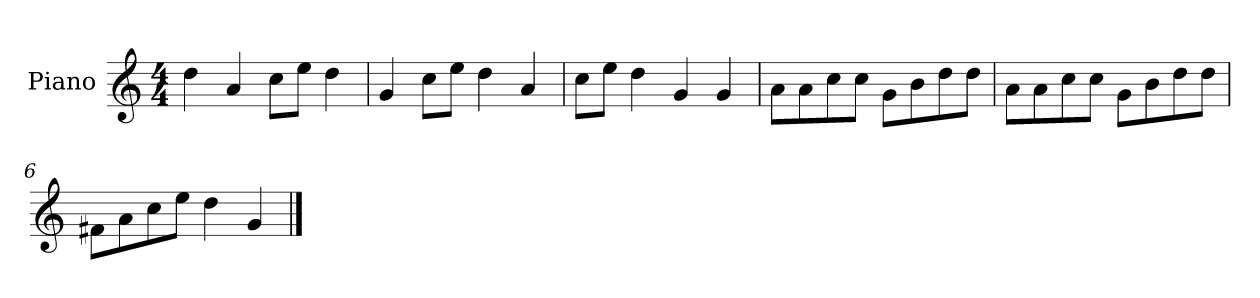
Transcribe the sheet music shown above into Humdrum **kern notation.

**kern
*part1
*staff1
*I"Piano
*I'P-no
*clefG2
*k[]
*M4/4
*MM90
=1
4dd\
4a/
8cc\L
8ee\J
4dd\
=2
4g/
8cc\L
8ee\J
4dd\
4a/
=3
8cc\L
8ee\J
4dd\
4g/
4g/
=4
8a\L
8a\
8cc\
8cc\J
8g\L
8b\
8dd\
8dd\J
=5
8a\L
8a\
8cc\
8cc\J
8g\L
8b\
8dd\
8dd\J
=6
8f#X\L
8a\
8cc\
8ee\J
4dd\
4g/
==
*-
